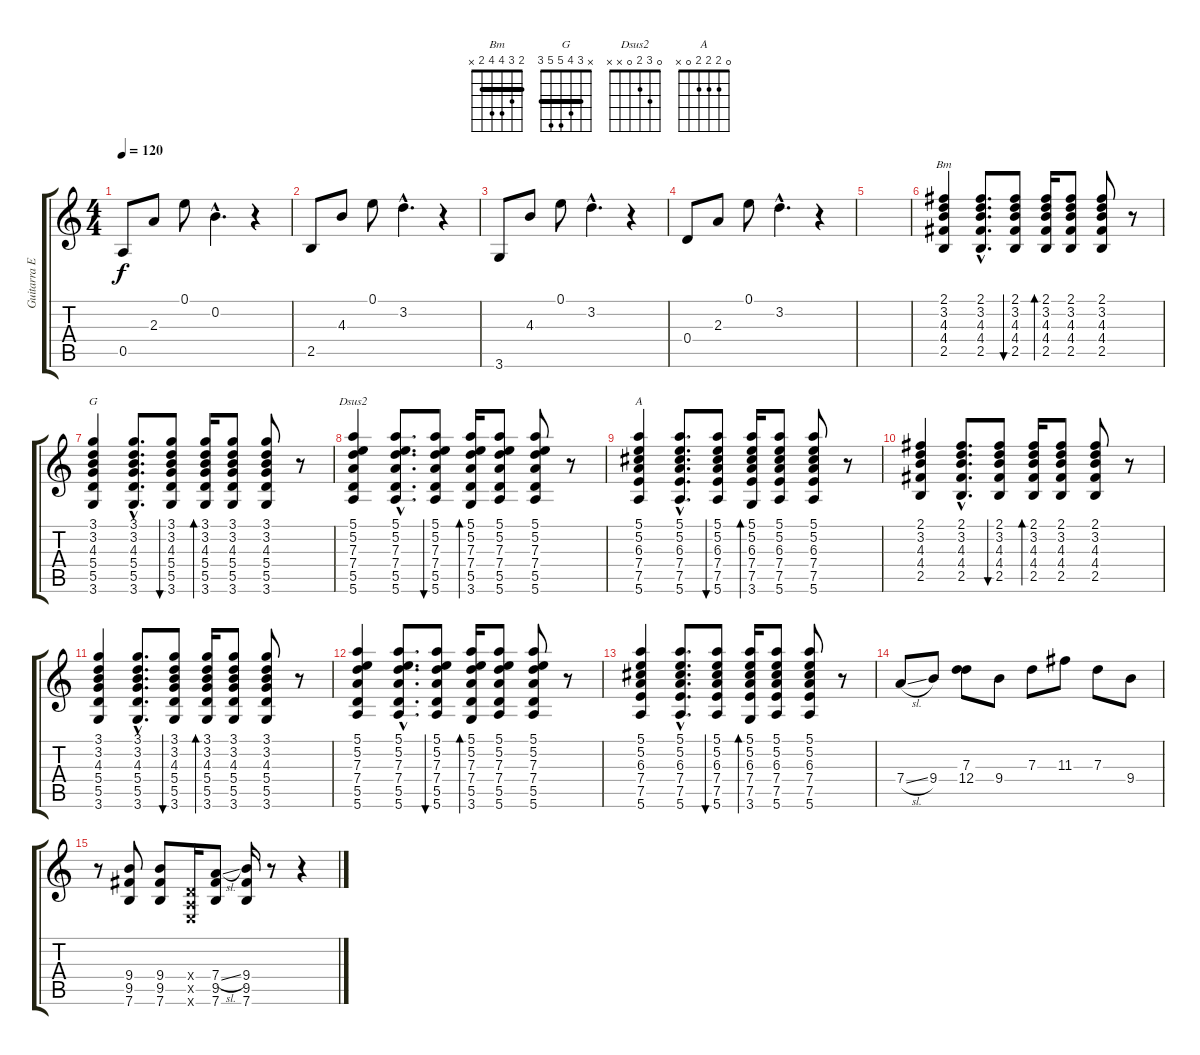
\track ("Guitarra Electrica" "Guitarra E") {instrument distortionguitar}
\staff {score tabs}
\tuning (E4 B3 G3 D3 A2 E2) {hide}
\chord ("Bm" 2 3 4 4 2 x) {barre 2}
\chord ("G" x 3 4 5 5 3) {barre 3}
\chord ("Dsus2" 0 3 2 0 x x)
\chord ("A" 0 2 2 2 0 x)
\ts (4 4)
\tempo 120
\clef g2
\ks c
0.5.8{dy f} 2.3.8 0.1.8 0.2{hac}.4{d} r.4 |
2.5.8 4.3.8 0.1.8 3.2{hac}.4{d} r.4 |
3.6.8 4.3.8 0.1.8 3.2{hac}.4{d} r.4 |
0.4.8 2.3.8 0.1.8 3.2{hac}.4{d} r.4 |
|
(2.1 3.2 4.3 4.4 2.5).4{ch "Bm"} (2.1{hac} 3.2{hac} 4.3{hac} 4.4{hac} 2.5{hac}).8{d} (2.1 3.2 4.3 4.4 2.5).8{bu 30} (2.1 3.2 4.3 4.4 2.5).16{bd 30} (2.1 3.2 4.3 4.4 2.5).8 (2.1 3.2 4.3 4.4 2.5).8 r.8 |
(3.1 3.2 4.3 5.4 5.5 3.6).4{ch "G"} (3.1{hac} 3.2{hac} 4.3{hac} 5.4{hac} 5.5{hac} 3.6{hac}).8{d} (3.1 3.2 4.3 5.4 5.5 3.6).8{bu 30} (3.1 3.2 4.3 5.4 5.5 3.6).16{bd 30} (3.1 3.2 4.3 5.4 5.5 3.6).8 (3.1 3.2 4.3 5.4 5.5 3.6).8 r.8 |
(5.1 5.2 7.3 7.4 5.5 5.6).4{ch "Dsus2"} (5.1{hac} 5.2{hac} 7.3{hac} 7.4{hac} 5.5{hac} 5.6{hac}).8{d} (5.1 5.2 7.3 7.4 5.5 5.6).8{bu 30} (5.1 5.2 7.3 7.4 5.5 3.6).16{bd 30} (5.1 5.2 7.3 7.4 5.5 5.6).8 (5.1 5.2 7.3 7.4 5.5 5.6).8 r.8 |
(5.1 5.2 6.3 7.4 7.5 5.6).4{ch "A"} (5.1{hac} 5.2{hac} 6.3{hac} 7.4{hac} 7.5{hac} 5.6{hac}).8{d} (5.1 5.2 6.3 7.4 7.5 5.6).8{bu 30} (5.1 5.2 6.3 7.4 7.5 3.6).16{bd 30} (5.1 5.2 6.3 7.4 7.5 5.6).8 (5.1 5.2 6.3 7.4 7.5 5.6).8 r.8 |
(2.1 3.2 4.3 4.4 2.5).4 (2.1{hac} 3.2{hac} 4.3{hac} 4.4{hac} 2.5{hac}).8{d} (2.1 3.2 4.3 4.4 2.5).8{bu 30} (2.1 3.2 4.3 4.4 2.5).16{bd 30} (2.1 3.2 4.3 4.4 2.5).8 (2.1 3.2 4.3 4.4 2.5).8 r.8 |
(3.1 3.2 4.3 5.4 5.5 3.6).4 (3.1{hac} 3.2{hac} 4.3{hac} 5.4{hac} 5.5{hac} 3.6{hac}).8{d} (3.1 3.2 4.3 5.4 5.5 3.6).8{bu 30} (3.1 3.2 4.3 5.4 5.5 3.6).16{bd 30} (3.1 3.2 4.3 5.4 5.5 3.6).8 (3.1 3.2 4.3 5.4 5.5 3.6).8 r.8 |
(5.1 5.2 7.3 7.4 5.5 5.6).4 (5.1{hac} 5.2{hac} 7.3{hac} 7.4{hac} 5.5{hac} 5.6{hac}).8{d} (5.1 5.2 7.3 7.4 5.5 5.6).8{bu 30} (5.1 5.2 7.3 7.4 5.5 3.6).16{bd 30} (5.1 5.2 7.3 7.4 5.5 5.6).8 (5.1 5.2 7.3 7.4 5.5 5.6).8 r.8 |
(5.1 5.2 6.3 7.4 7.5 5.6).4 (5.1{hac} 5.2{hac} 6.3{hac} 7.4{hac} 7.5{hac} 5.6{hac}).8{d} (5.1 5.2 6.3 7.4 7.5 5.6).8{bu 30} (5.1 5.2 6.3 7.4 7.5 3.6).16{bd 30} (5.1 5.2 6.3 7.4 7.5 5.6).8 (5.1 5.2 6.3 7.4 7.5 5.6).8 r.8 |
7.4{sl}.8 9.4.8 (7.3 12.4).8 9.4.8 7.3.8 11.3.8 7.3.8 9.4.8 |
r.8 (9.4 9.5 7.6).8 (9.4 9.5 7.6).8 (0.4{x} 0.5{x} 0.6{x}).16 (7.4{sl} 9.5 7.6).8 (9.4 9.5 7.6).16 r.8 r.4
